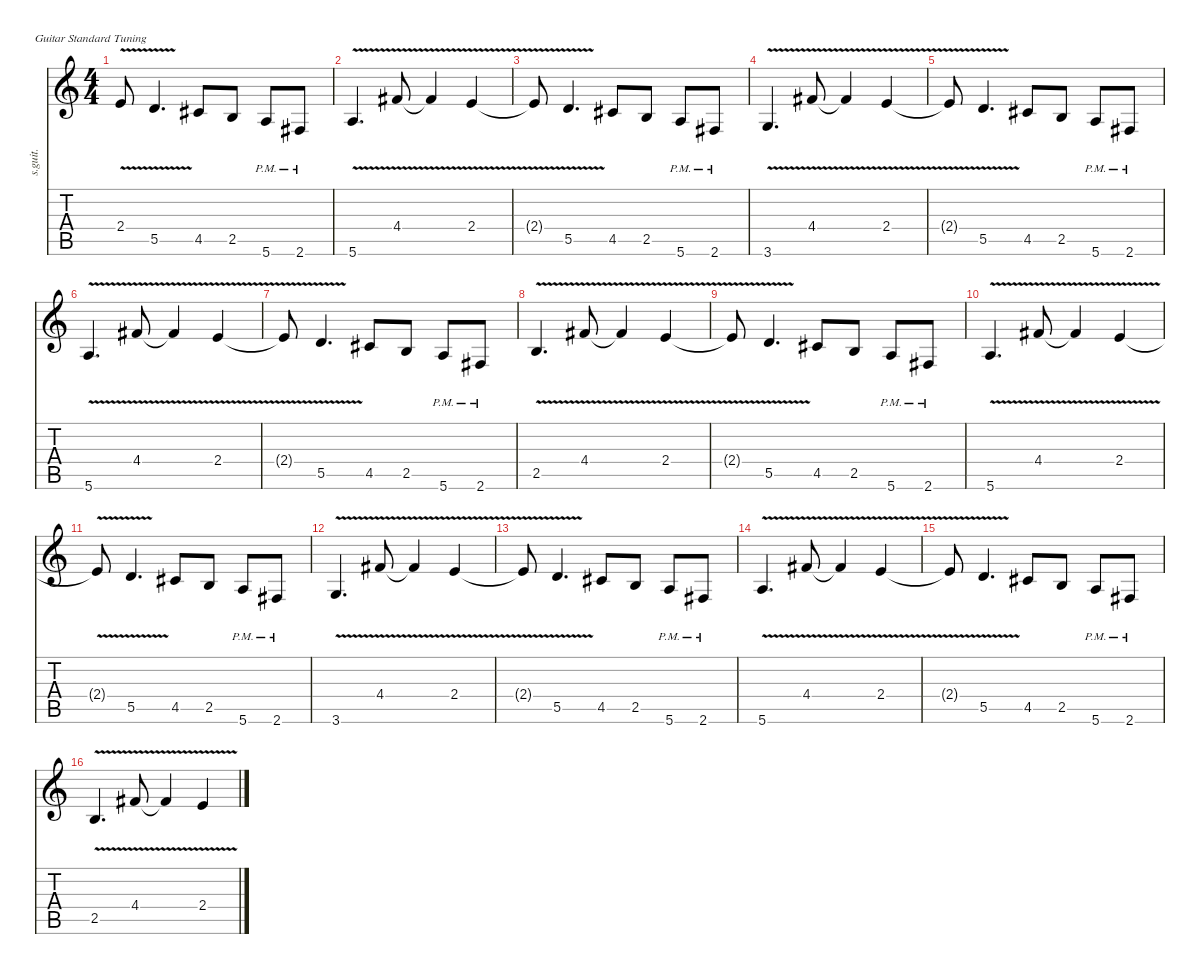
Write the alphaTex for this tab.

\defaultSystemsLayout 4
\hideDynamics
\bracketExtendMode nobrackets
\track ("Kirk Hammett - Guitar Harmonies" "s.guit.") {instrument distortionguitar}
\staff {score tabs}
\tuning (E4 B3 G3 D3 A2 E2)
\ts (4 4)
\tempo (142 hide)
\clef g2
\ks c
2.4{v t}.8{lyrics (0 "") lyrics (1 "") lyrics (2 "") lyrics (3 "") lyrics (4 "") dy ff} 5.5{v}.4{d lyrics (0 "") lyrics (1 "") lyrics (2 "") lyrics (3 "") lyrics (4 "")} 4.5{acc #}.8{lyrics (0 "") lyrics (1 "") lyrics (2 "") lyrics (3 "") lyrics (4 "")} 2.5.8{lyrics (0 "") lyrics (1 "") lyrics (2 "") lyrics (3 "") lyrics (4 "")} 5.6{pm}.8{lyrics (0 "") lyrics (1 "") lyrics (2 "") lyrics (3 "") lyrics (4 "")} 2.6{pm acc #}.8{lyrics (0 "") lyrics (1 "") lyrics (2 "") lyrics (3 "") lyrics (4 "")} |
5.6{v}.4{d lyrics (0 "") lyrics (1 "") lyrics (2 "") lyrics (3 "") lyrics (4 "")} 4.4{v acc #}.8{lyrics (0 "") lyrics (1 "") lyrics (2 "") lyrics (3 "") lyrics (4 "")} 4.4{v t acc #}.4{lyrics (0 "") lyrics (1 "") lyrics (2 "") lyrics (3 "") lyrics (4 "") dy fff} 2.4{v}.4{lyrics (0 "") lyrics (1 "") lyrics (2 "") lyrics (3 "") lyrics (4 "") dy ff} |
2.4{v t}.8{lyrics (0 "") lyrics (1 "") lyrics (2 "") lyrics (3 "") lyrics (4 "")} 5.5{v}.4{d lyrics (0 "") lyrics (1 "") lyrics (2 "") lyrics (3 "") lyrics (4 "")} 4.5{acc #}.8{lyrics (0 "") lyrics (1 "") lyrics (2 "") lyrics (3 "") lyrics (4 "")} 2.5.8{lyrics (0 "") lyrics (1 "") lyrics (2 "") lyrics (3 "") lyrics (4 "")} 5.6{pm}.8{lyrics (0 "") lyrics (1 "") lyrics (2 "") lyrics (3 "") lyrics (4 "")} 2.6{pm acc #}.8{lyrics (0 "") lyrics (1 "") lyrics (2 "") lyrics (3 "") lyrics (4 "")} |
3.6{v}.4{d lyrics (0 "") lyrics (1 "") lyrics (2 "") lyrics (3 "") lyrics (4 "")} 4.4{v acc #}.8{lyrics (0 "") lyrics (1 "") lyrics (2 "") lyrics (3 "") lyrics (4 "")} 4.4{v t acc #}.4{lyrics (0 "") lyrics (1 "") lyrics (2 "") lyrics (3 "") lyrics (4 "") dy fff} 2.4{v}.4{lyrics (0 "") lyrics (1 "") lyrics (2 "") lyrics (3 "") lyrics (4 "") dy ff} |
2.4{v t}.8{lyrics (0 "") lyrics (1 "") lyrics (2 "") lyrics (3 "") lyrics (4 "")} 5.5{v}.4{d lyrics (0 "") lyrics (1 "") lyrics (2 "") lyrics (3 "") lyrics (4 "")} 4.5{acc #}.8{lyrics (0 "") lyrics (1 "") lyrics (2 "") lyrics (3 "") lyrics (4 "")} 2.5.8{lyrics (0 "") lyrics (1 "") lyrics (2 "") lyrics (3 "") lyrics (4 "")} 5.6{pm}.8{lyrics (0 "") lyrics (1 "") lyrics (2 "") lyrics (3 "") lyrics (4 "")} 2.6{pm acc #}.8{lyrics (0 "") lyrics (1 "") lyrics (2 "") lyrics (3 "") lyrics (4 "")} |
5.6{v}.4{d lyrics (0 "") lyrics (1 "") lyrics (2 "") lyrics (3 "") lyrics (4 "")} 4.4{v acc #}.8{lyrics (0 "") lyrics (1 "") lyrics (2 "") lyrics (3 "") lyrics (4 "")} 4.4{v t acc #}.4{lyrics (0 "") lyrics (1 "") lyrics (2 "") lyrics (3 "") lyrics (4 "") dy fff} 2.4{v}.4{lyrics (0 "") lyrics (1 "") lyrics (2 "") lyrics (3 "") lyrics (4 "") dy ff} |
2.4{v t}.8{lyrics (0 "") lyrics (1 "") lyrics (2 "") lyrics (3 "") lyrics (4 "")} 5.5{v}.4{d lyrics (0 "") lyrics (1 "") lyrics (2 "") lyrics (3 "") lyrics (4 "")} 4.5{acc #}.8{lyrics (0 "") lyrics (1 "") lyrics (2 "") lyrics (3 "") lyrics (4 "")} 2.5.8{lyrics (0 "") lyrics (1 "") lyrics (2 "") lyrics (3 "") lyrics (4 "")} 5.6{pm}.8{lyrics (0 "") lyrics (1 "") lyrics (2 "") lyrics (3 "") lyrics (4 "")} 2.6{pm acc #}.8{lyrics (0 "") lyrics (1 "") lyrics (2 "") lyrics (3 "") lyrics (4 "")} |
2.5{v}.4{d lyrics (0 "") lyrics (1 "") lyrics (2 "") lyrics (3 "") lyrics (4 "")} 4.4{v acc #}.8{lyrics (0 "") lyrics (1 "") lyrics (2 "") lyrics (3 "") lyrics (4 "")} 4.4{v t acc #}.4{lyrics (0 "") lyrics (1 "") lyrics (2 "") lyrics (3 "") lyrics (4 "") dy fff} 2.4{v}.4{lyrics (0 "") lyrics (1 "") lyrics (2 "") lyrics (3 "") lyrics (4 "") dy ff} |
2.4{v t}.8{lyrics (0 "") lyrics (1 "") lyrics (2 "") lyrics (3 "") lyrics (4 "")} 5.5{v}.4{d lyrics (0 "") lyrics (1 "") lyrics (2 "") lyrics (3 "") lyrics (4 "")} 4.5{acc #}.8{lyrics (0 "") lyrics (1 "") lyrics (2 "") lyrics (3 "") lyrics (4 "")} 2.5.8{lyrics (0 "") lyrics (1 "") lyrics (2 "") lyrics (3 "") lyrics (4 "")} 5.6{pm}.8{lyrics (0 "") lyrics (1 "") lyrics (2 "") lyrics (3 "") lyrics (4 "")} 2.6{pm acc #}.8{lyrics (0 "") lyrics (1 "") lyrics (2 "") lyrics (3 "") lyrics (4 "")} |
5.6{v}.4{d lyrics (0 "") lyrics (1 "") lyrics (2 "") lyrics (3 "") lyrics (4 "")} 4.4{v acc #}.8{lyrics (0 "") lyrics (1 "") lyrics (2 "") lyrics (3 "") lyrics (4 "")} 4.4{v t acc #}.4{lyrics (0 "") lyrics (1 "") lyrics (2 "") lyrics (3 "") lyrics (4 "") dy fff} 2.4{v}.4{lyrics (0 "") lyrics (1 "") lyrics (2 "") lyrics (3 "") lyrics (4 "") dy ff} |
2.4{v t}.8{lyrics (0 "") lyrics (1 "") lyrics (2 "") lyrics (3 "") lyrics (4 "")} 5.5{v}.4{d lyrics (0 "") lyrics (1 "") lyrics (2 "") lyrics (3 "") lyrics (4 "")} 4.5{acc #}.8{lyrics (0 "") lyrics (1 "") lyrics (2 "") lyrics (3 "") lyrics (4 "")} 2.5.8{lyrics (0 "") lyrics (1 "") lyrics (2 "") lyrics (3 "") lyrics (4 "")} 5.6{pm}.8{lyrics (0 "") lyrics (1 "") lyrics (2 "") lyrics (3 "") lyrics (4 "")} 2.6{pm acc #}.8{lyrics (0 "") lyrics (1 "") lyrics (2 "") lyrics (3 "") lyrics (4 "")} |
3.6{v}.4{d lyrics (0 "") lyrics (1 "") lyrics (2 "") lyrics (3 "") lyrics (4 "")} 4.4{v acc #}.8{lyrics (0 "") lyrics (1 "") lyrics (2 "") lyrics (3 "") lyrics (4 "")} 4.4{v t acc #}.4{lyrics (0 "") lyrics (1 "") lyrics (2 "") lyrics (3 "") lyrics (4 "") dy fff} 2.4{v}.4{lyrics (0 "") lyrics (1 "") lyrics (2 "") lyrics (3 "") lyrics (4 "") dy ff} |
2.4{v t}.8{lyrics (0 "") lyrics (1 "") lyrics (2 "") lyrics (3 "") lyrics (4 "")} 5.5{v}.4{d lyrics (0 "") lyrics (1 "") lyrics (2 "") lyrics (3 "") lyrics (4 "")} 4.5{acc #}.8{lyrics (0 "") lyrics (1 "") lyrics (2 "") lyrics (3 "") lyrics (4 "")} 2.5.8{lyrics (0 "") lyrics (1 "") lyrics (2 "") lyrics (3 "") lyrics (4 "")} 5.6{pm}.8{lyrics (0 "") lyrics (1 "") lyrics (2 "") lyrics (3 "") lyrics (4 "")} 2.6{pm acc #}.8{lyrics (0 "") lyrics (1 "") lyrics (2 "") lyrics (3 "") lyrics (4 "")} |
5.6{v}.4{d lyrics (0 "") lyrics (1 "") lyrics (2 "") lyrics (3 "") lyrics (4 "")} 4.4{v acc #}.8{lyrics (0 "") lyrics (1 "") lyrics (2 "") lyrics (3 "") lyrics (4 "")} 4.4{v t acc #}.4{lyrics (0 "") lyrics (1 "") lyrics (2 "") lyrics (3 "") lyrics (4 "") dy fff} 2.4{v}.4{lyrics (0 "") lyrics (1 "") lyrics (2 "") lyrics (3 "") lyrics (4 "") dy ff} |
2.4{v t}.8{lyrics (0 "") lyrics (1 "") lyrics (2 "") lyrics (3 "") lyrics (4 "")} 5.5{v}.4{d lyrics (0 "") lyrics (1 "") lyrics (2 "") lyrics (3 "") lyrics (4 "")} 4.5{acc #}.8{lyrics (0 "") lyrics (1 "") lyrics (2 "") lyrics (3 "") lyrics (4 "")} 2.5.8{lyrics (0 "") lyrics (1 "") lyrics (2 "") lyrics (3 "") lyrics (4 "")} 5.6{pm}.8{lyrics (0 "") lyrics (1 "") lyrics (2 "") lyrics (3 "") lyrics (4 "")} 2.6{pm acc #}.8{lyrics (0 "") lyrics (1 "") lyrics (2 "") lyrics (3 "") lyrics (4 "")} |
2.5{v}.4{d lyrics (0 "") lyrics (1 "") lyrics (2 "") lyrics (3 "") lyrics (4 "")} 4.4{v acc #}.8{lyrics (0 "") lyrics (1 "") lyrics (2 "") lyrics (3 "") lyrics (4 "")} 4.4{v t acc #}.4{lyrics (0 "") lyrics (1 "") lyrics (2 "") lyrics (3 "") lyrics (4 "") dy fff} 2.4{v}.4{lyrics (0 "") lyrics (1 "") lyrics (2 "") lyrics (3 "") lyrics (4 "") dy ff}
